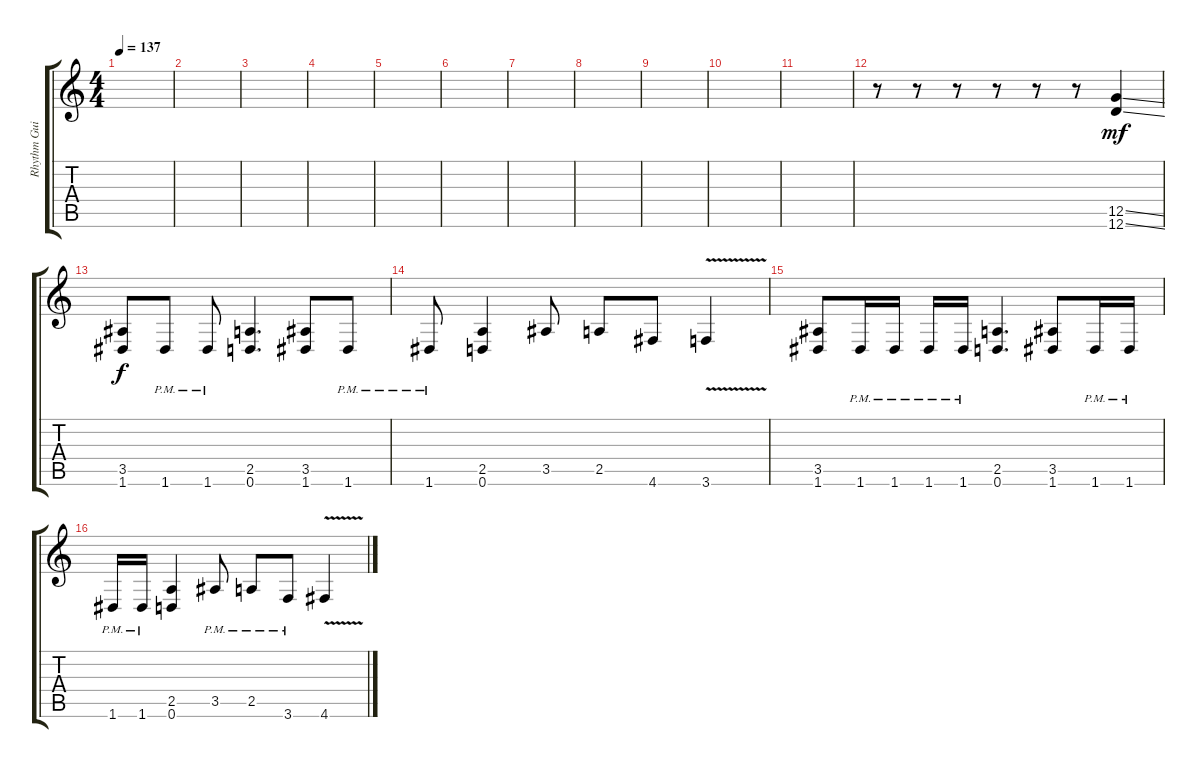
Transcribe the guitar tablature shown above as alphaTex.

\track ("Rhythm Guitar" "Rhythm Gui") {instrument distortionguitar}
\staff {score tabs}
\tuning (D4 A3 F3 C3 G2 D2) {hide}
\ts (4 4)
\tempo 137
\clef g2
\ks c
|
|
|
|
|
|
|
|
|
|
|
r.8 r.8 r.8 r.8 r.8 r.8 (12.5{ss} 12.6{ss}).4{dy mf} |
(3.5 1.6).8{dy f} 1.6{pm}.8 1.6{pm}.8 (2.5 0.6).4{d} (3.5 1.6).8 1.6{pm}.8 |
1.6{pm}.8 (2.5 0.6).4 3.5.8 2.5.8 4.6.8 3.6{v}.4 |
(3.5 1.6).8 1.6{pm}.16 1.6{pm}.16 1.6{pm}.16 1.6{pm}.16 (2.5 0.6).4{d} (3.5 1.6).8 1.6{pm}.16 1.6{pm}.16 |
1.6{pm}.16 1.6{pm}.16 (2.5 0.6).4 3.5{pm}.8 2.5{pm}.8 3.6{pm}.8 4.6{v}.4
